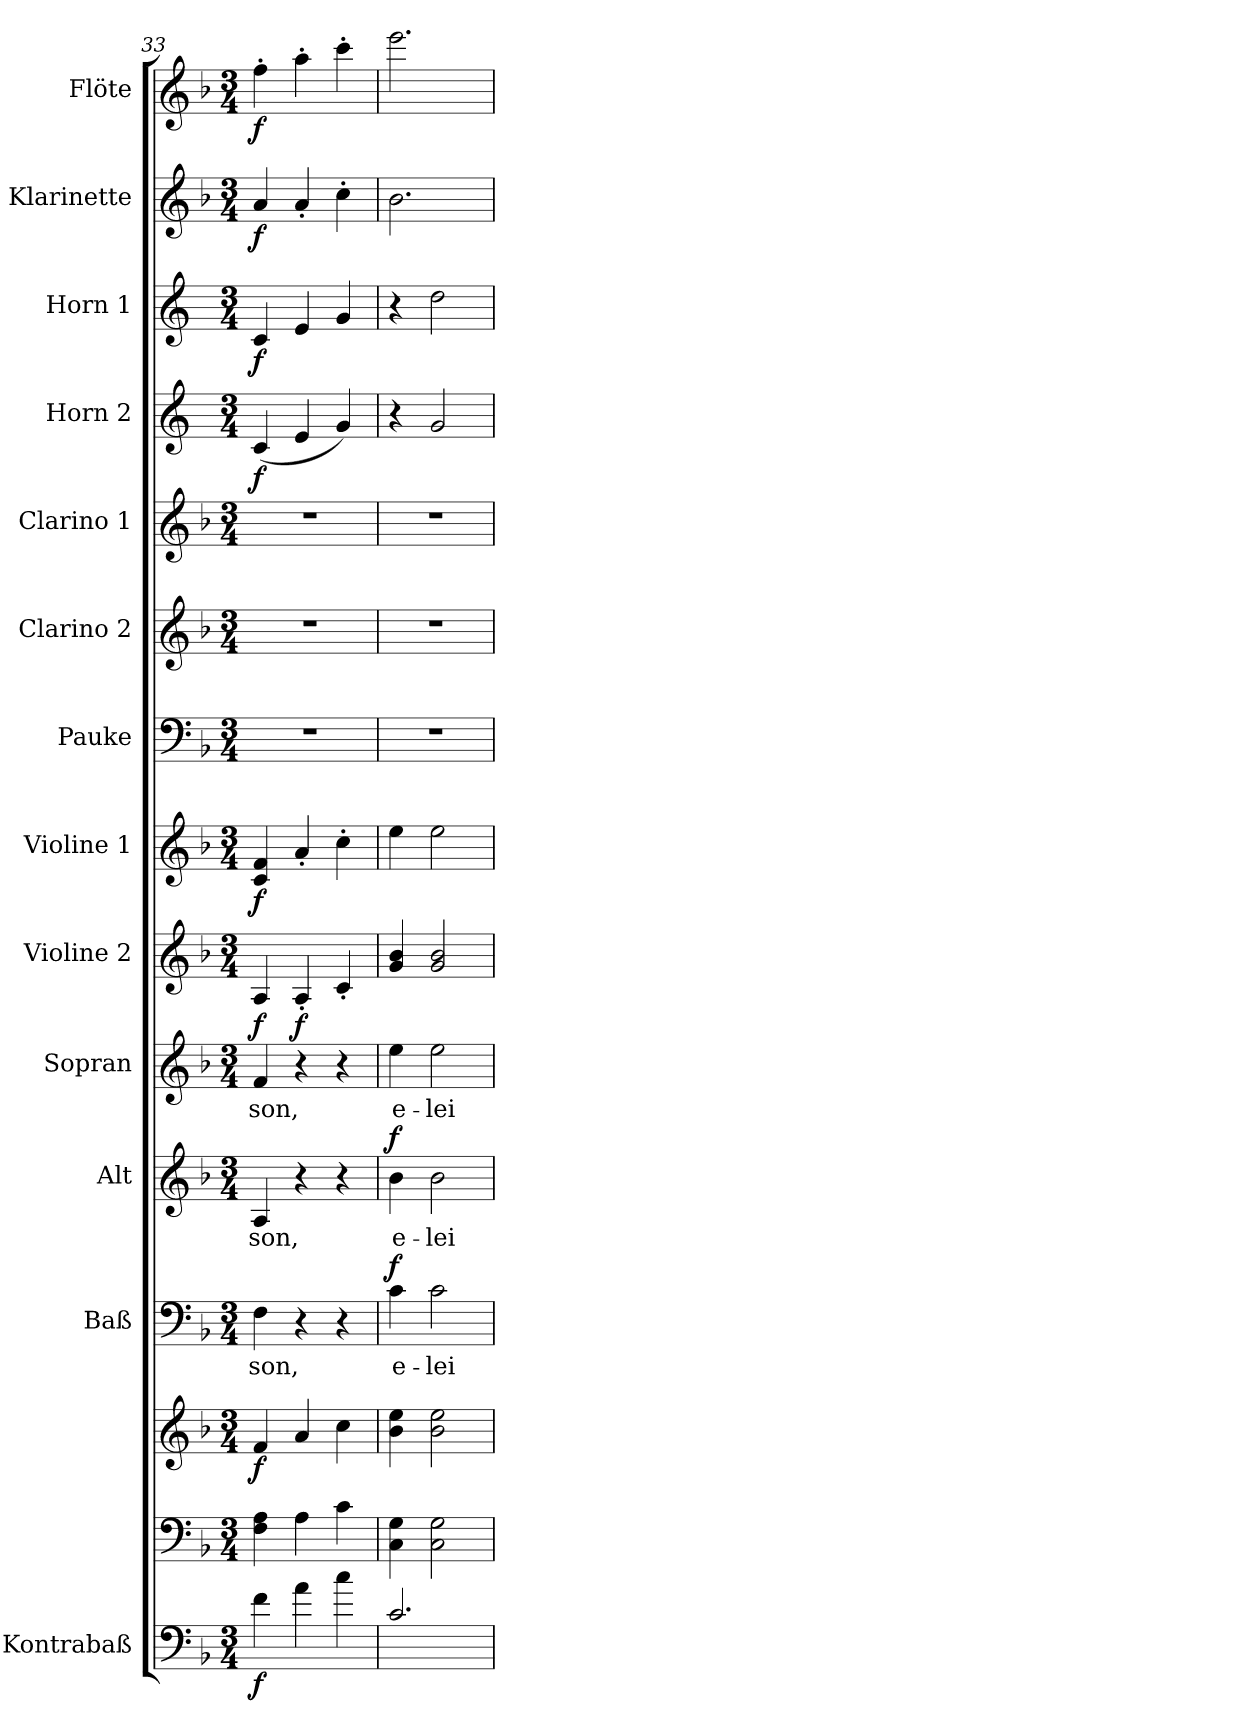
**kern	**dynam	**kern	**kern	**dynam	**kern	**text	**dynam	**kern	**text	**dynam	**kern	**text	**dynam	**kern	**dynam	**kern	**dynam	**kern	**kern	**kern	**kern	**dynam	**kern	**dynam	**kern	**dynam	**kern	**dynam
*part14	*part14	*part13	*part13	*part13	*part12	*part12	*part12	*part11	*part11	*part11	*part10	*part10	*part10	*part9	*part9	*part8	*part8	*part7	*part6	*part5	*part4	*part4	*part3	*part3	*part2	*part2	*part1	*part1
*staff15	*staff15	*staff14	*staff13	*staff13/14	*staff12	*staff12	*staff12	*staff11	*staff11	*staff11	*staff10	*staff10	*staff10	*staff9	*staff9	*staff8	*staff8	*staff7	*staff6	*staff5	*staff4	*staff4	*staff3	*staff3	*staff2	*staff2	*staff1	*staff1
*I"Kontrabaß	*	*	*	*	*I"Baß	*	*	*I"Alt	*	*	*I"Sopran	*	*	*I"Violine 2	*	*I"Violine 1	*	*I"Pauke	*I"Clarino 2	*I"Clarino 1	*I"Horn 2	*	*I"Horn 1	*	*I"Klarinette	*	*I"Flöte	*
*I'Kb	*	*	*	*	*I'Baß	*	*	*I'Alt	*	*	*I'Sop	*	*	*I'Vln. 2	*	*I'Vln. 1	*	*I'Pk.	*	*	*I'Hrn. 2	*	*I'Hrn. 1	*	*	*	*I'Fl.	*
*clefF4	*	*clefF4	*clefG2	*	*clefF4	*	*	*clefG2	*	*	*clefG2	*	*	*clefG2	*	*clefG2	*	*clefF4	*clefG2	*clefG2	*clefG2	*	*clefG2	*	*clefG2	*	*clefG2	*
*ITrd7c12	*	*	*	*	*	*	*	*	*	*	*	*	*	*	*	*	*	*	*ITrd7c12	*ITrd7c12	*ITrd4c7	*	*ITrd4c7	*	*	*	*	*
*k[b-]	*	*k[b-]	*k[b-]	*	*k[b-]	*	*	*k[b-]	*	*	*k[b-]	*	*	*k[b-]	*	*k[b-]	*	*k[b-]	*k[b-]	*k[b-]	*k[b-]	*	*k[b-]	*	*k[b-]	*	*k[b-]	*
*F:	*	*F:	*F:	*	*F:	*	*	*F:	*	*	*F:	*	*	*F:	*	*F:	*	*F:	*F:	*F:	*F:	*	*F:	*	*F:	*	*F:	*
*M3/4	*	*M3/4	*M3/4	*	*M3/4	*	*	*M3/4	*	*	*M3/4	*	*	*M3/4	*	*M3/4	*	*M3/4	*M3/4	*M3/4	*M3/4	*	*M3/4	*	*M3/4	*	*M3/4	*
=33	=33	=33	=33	=33	=33	=33	=33	=33	=33	=33	=33	=33	=33	=33	=33	=33	=33	=33	=33	=33	=33	=33	=33	=33	=33	=33	=33	=33
!	!LO:DY:b	!	!	!LO:DY:b	!	!LO:LY:b	!	!	!LO:LY:b	!	!	!LO:LY:b	!LO:DY:a	!	!	!	!LO:DY:b	!	!	!	!	!LO:DY:b	!	!LO:DY:b	!	!LO:DY:b	!	!LO:DY:b
4F\	f	4F\ 4A\	4f/	f	4F\	-son,	.	4A/	-son,	.	4f/	-son,	f	4A/	.	4c/ 4f/	f	2.r	2.r	2.r	(4F/	f	4F/	f	4a/	f	4ff'>\	f
!	!	!	!	!	!	!	!	!	!	!	!	!	!	!	!LO:DY:b	!	!	!	!	!	!	!	!	!	!	!	!	!
4A\	.	4A\	4a/	.	4r	.	.	4r	.	.	4r	.	.	4A'</	f	4a'</	.	.	.	.	4A/	.	4A/	.	4a'</	.	4aa'>\	.
4c\	.	4c\	4cc\	.	4r	.	.	4r	.	.	4r	.	.	4c'</	.	4cc'>\	.	.	.	.	4c/)	.	4c/	.	4cc'>\	.	4ccc'>\	.
=34	=34	=34	=34	=34	=34	=34	=34	=34	=34	=34	=34	=34	=34	=34	=34	=34	=34	=34	=34	=34	=34	=34	=34	=34	=34	=34	=34	=34
!	!	!	!	!	!	!LO:LY:b	!LO:DY:a	!	!LO:LY:b	!LO:DY:a	!	!LO:LY:b	!	!	!	!	!	!	!	!	!	!	!	!	!	!	!	!
2.C/	.	4C\ 4G\	4b-\ 4ee\	.	4c\	e-	f	4b-\	e-	f	4ee\	e-	.	4g/ 4b-/	.	4ee\	.	2.r	2.r	2.r	4r	.	4r	.	2.b-\	.	2.eee\	.
!	!	!	!	!	!	!LO:LY:b	!	!	!LO:LY:b	!	!	!LO:LY:b	!	!	!	!	!	!	!	!	!	!	!	!	!	!	!	!
.	.	2C\ 2G\	2b-\ 2ee\	.	2c\	-lei-	.	2b-\	-lei-	.	2ee\	-lei-	.	2g/ 2b-/	.	2ee\	.	.	.	.	2c/	.	2g\	.	.	.	.	.
=	=	=	=	=	=	=	=	=	=	=	=	=	=	=	=	=	=	=	=	=	=	=	=	=	=	=	=	=
*-	*-	*-	*-	*-	*-	*-	*-	*-	*-	*-	*-	*-	*-	*-	*-	*-	*-	*-	*-	*-	*-	*-	*-	*-	*-	*-	*-	*-
